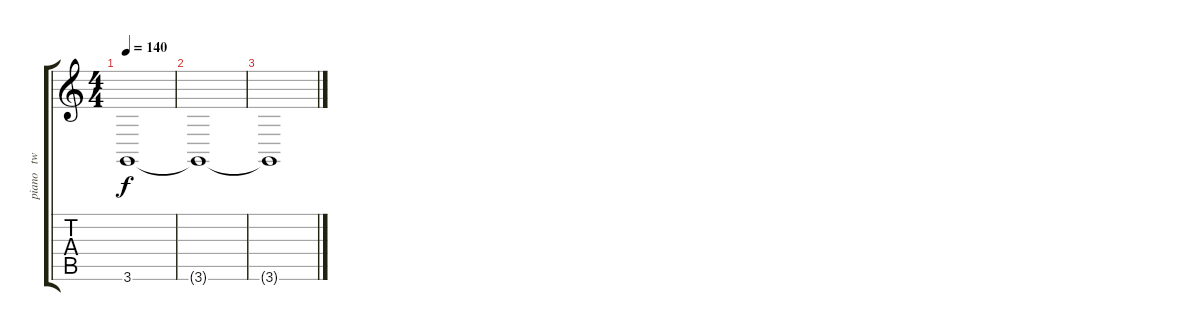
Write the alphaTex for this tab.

\track ("piano   two" "piano   tw") {instrument brightacousticpiano}
\staff {score tabs}
\tuning (E4 B3 G3 D3 A2 E2) {hide}
\ts (4 4)
\tempo 140
\clef g2
\ks c
3.6{t}.1{dy f} |
3.6{t}.1 |
3.6{t}.1
